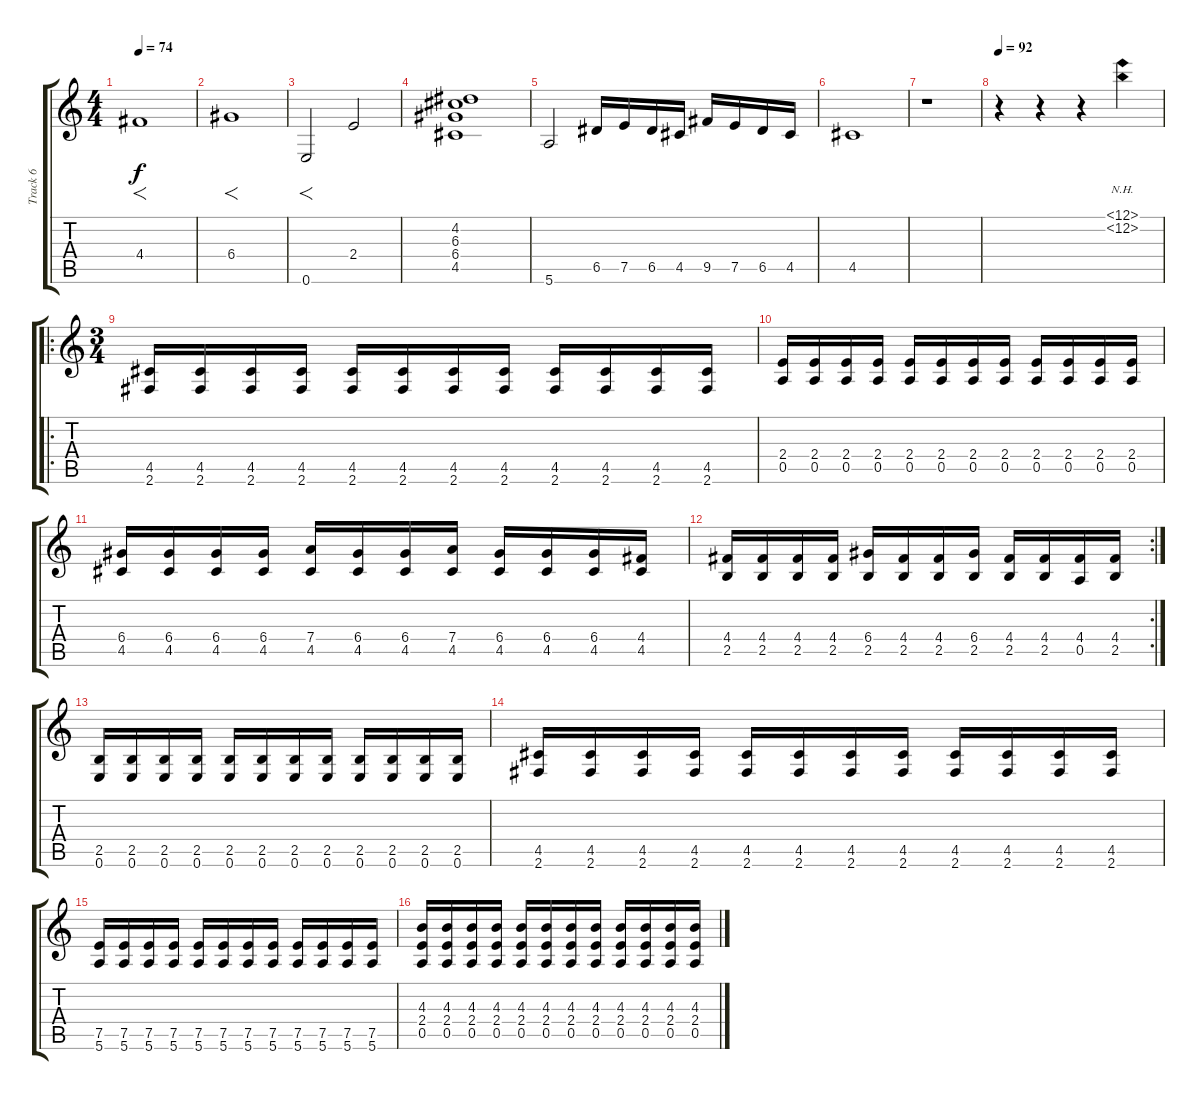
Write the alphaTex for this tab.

\track ("Track 6" "Track 6") {instrument distortionguitar}
\staff {score tabs}
\tuning (E4 B3 G3 D3 A2 E2) {hide}
\ts (4 4)
\tempo 74
\clef g2
\ks c
4.4.1{f dy f} |
6.4.1{f} |
0.6.2{f} 2.4.2 |
(4.2 6.3 6.4 4.5).1 |
5.6.2 6.5.16 7.5.16 6.5.16 4.5.16 9.5.16 7.5.16 6.5.16 4.5.16 |
4.5.1 |
r.1 |
\tempo 92
r.4 r.4 r.4 (12.1{nh} 12.2{nh}).4 |
\ro
\ts (3 4)
(4.5 2.6).16 (4.5 2.6).16 (4.5 2.6).16 (4.5 2.6).16 (4.5 2.6).16 (4.5 2.6).16 (4.5 2.6).16 (4.5 2.6).16 (4.5 2.6).16 (4.5 2.6).16 (4.5 2.6).16 (4.5 2.6).16 |
(2.4 0.5).16 (2.4 0.5).16 (2.4 0.5).16 (2.4 0.5).16 (2.4 0.5).16 (2.4 0.5).16 (2.4 0.5).16 (2.4 0.5).16 (2.4 0.5).16 (2.4 0.5).16 (2.4 0.5).16 (2.4 0.5).16 |
(6.4 4.5).16 (6.4 4.5).16 (6.4 4.5).16 (6.4 4.5).16 (7.4 4.5).16 (6.4 4.5).16 (6.4 4.5).16 (7.4 4.5).16 (6.4 4.5).16 (6.4 4.5).16 (6.4 4.5).16 (4.4 4.5).16 |
\rc 2
(4.4 2.5).16 (4.4 2.5).16 (4.4 2.5).16 (4.4 2.5).16 (6.4 2.5).16 (4.4 2.5).16 (4.4 2.5).16 (6.4 2.5).16 (4.4 2.5).16 (4.4 2.5).16 (4.4 0.5).16 (4.4 2.5).16 |
(2.5 0.6).16 (2.5 0.6).16 (2.5 0.6).16 (2.5 0.6).16 (2.5 0.6).16 (2.5 0.6).16 (2.5 0.6).16 (2.5 0.6).16 (2.5 0.6).16 (2.5 0.6).16 (2.5 0.6).16 (2.5 0.6).16 |
(4.5 2.6).16 (4.5 2.6).16 (4.5 2.6).16 (4.5 2.6).16 (4.5 2.6).16 (4.5 2.6).16 (4.5 2.6).16 (4.5 2.6).16 (4.5 2.6).16 (4.5 2.6).16 (4.5 2.6).16 (4.5 2.6).16 |
(7.5 5.6).16 (7.5 5.6).16 (7.5 5.6).16 (7.5 5.6).16 (7.5 5.6).16 (7.5 5.6).16 (7.5 5.6).16 (7.5 5.6).16 (7.5 5.6).16 (7.5 5.6).16 (7.5 5.6).16 (7.5 5.6).16 |
(4.3 2.4 0.5).16 (4.3 2.4 0.5).16 (4.3 2.4 0.5).16 (4.3 2.4 0.5).16 (4.3 2.4 0.5).16 (4.3 2.4 0.5).16 (4.3 2.4 0.5).16 (4.3 2.4 0.5).16 (4.3 2.4 0.5).16 (4.3 2.4 0.5).16 (4.3 2.4 0.5).16 (4.3 2.4 0.5).16
